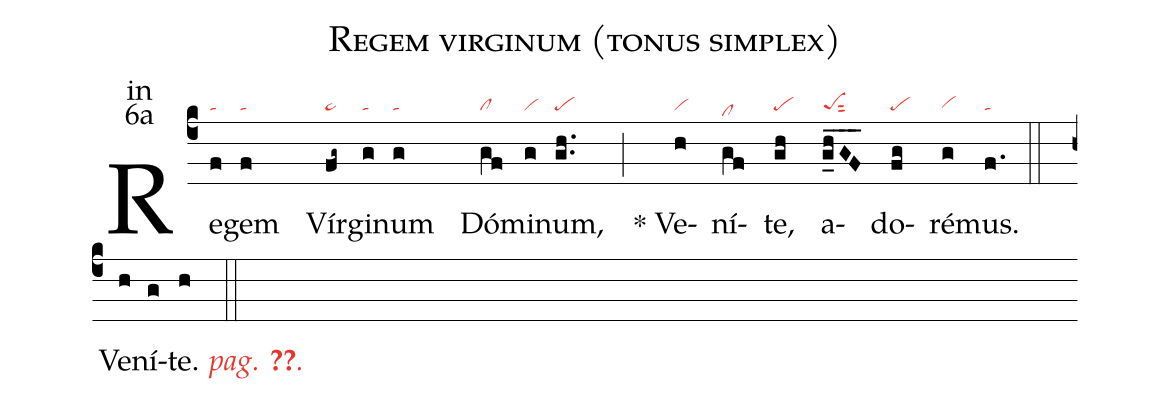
name:Regem virginum (tonus simplex);
office-part:in;
mode:6a;
nabc-lines:1;
%%
(c4) Re(f|ta)gem(f|ta) Vír(fg~|pe~)gi(g|ta)num(g|ta) Dó(gf|cl)mi(g|vi)num,(gh..|pe) (;)
<sp>*</sp> Ve(h|vi)ní(gf|clhd)te,(gh|pe) a(g_h_GF__|peSsut2)do(fg|pe)ré(g|vihg)mus.(f.|ta) (::) <nlba>Ve(h)ní(g)t{e}. <c><i>pag. <v>\pageref{M-ORIP6a}</v>.</i></c></nlba>(h ::)
